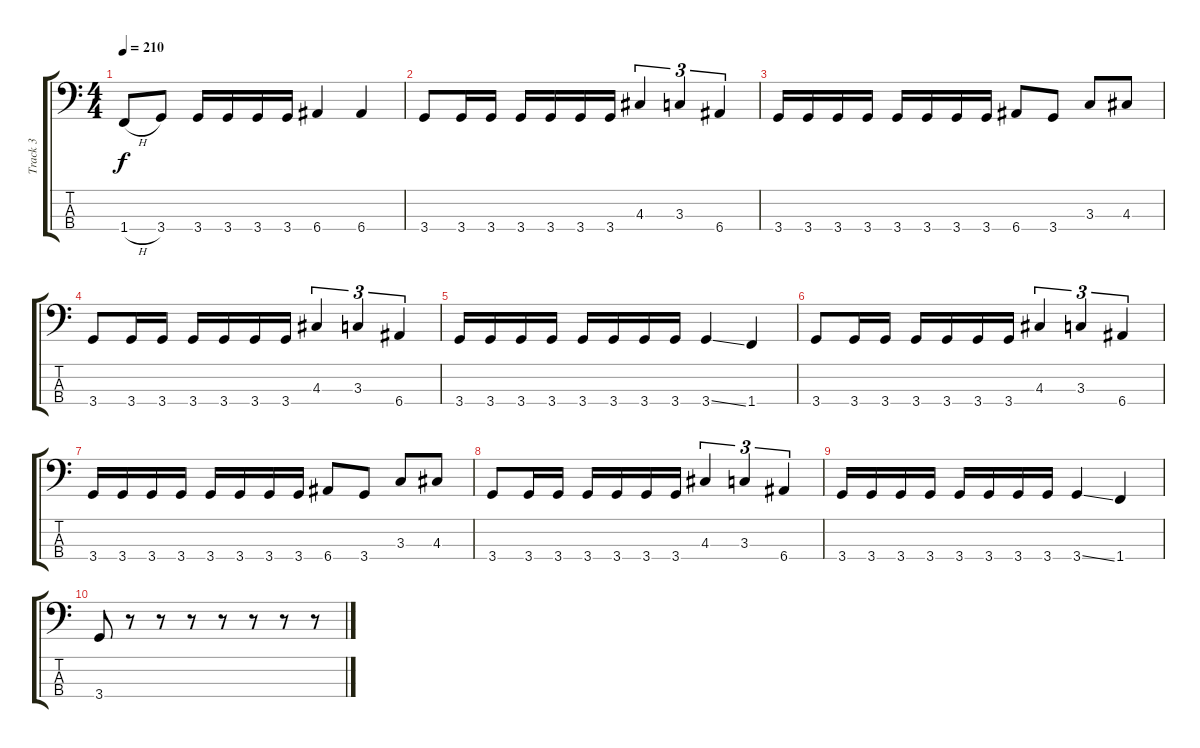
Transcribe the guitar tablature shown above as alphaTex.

\track ("Track 3" "Track 3") {instrument electricbasspick}
\staff {score tabs}
\tuning (G2 D2 A1 E1) {hide}
\ts (4 4)
\tempo 210
\clef f4
\ks c
1.4{h}.8{dy f} 3.4.8 3.4.16 3.4.16 3.4.16 3.4.16 6.4.4 6.4.4 |
3.4.8 3.4.16 3.4.16 3.4.16 3.4.16 3.4.16 3.4.16 4.3.4{tu (3 2)} 3.3.4{tu (3 2)} 6.4.4{tu (3 2)} |
3.4.16 3.4.16 3.4.16 3.4.16 3.4.16 3.4.16 3.4.16 3.4.16 6.4.8 3.4.8 3.3.8 4.3.8 |
3.4.8 3.4.16 3.4.16 3.4.16 3.4.16 3.4.16 3.4.16 4.3.4{tu (3 2)} 3.3.4{tu (3 2)} 6.4.4{tu (3 2)} |
3.4.16 3.4.16 3.4.16 3.4.16 3.4.16 3.4.16 3.4.16 3.4.16 3.4{ss}.4 1.4.4 |
3.4.8 3.4.16 3.4.16 3.4.16 3.4.16 3.4.16 3.4.16 4.3.4{tu (3 2)} 3.3.4{tu (3 2)} 6.4.4{tu (3 2)} |
3.4.16 3.4.16 3.4.16 3.4.16 3.4.16 3.4.16 3.4.16 3.4.16 6.4.8 3.4.8 3.3.8 4.3.8 |
3.4.8 3.4.16 3.4.16 3.4.16 3.4.16 3.4.16 3.4.16 4.3.4{tu (3 2)} 3.3.4{tu (3 2)} 6.4.4{tu (3 2)} |
3.4.16 3.4.16 3.4.16 3.4.16 3.4.16 3.4.16 3.4.16 3.4.16 3.4{ss}.4 1.4.4 |
3.4.8 r.8 r.8 r.8 r.8 r.8 r.8 r.8
